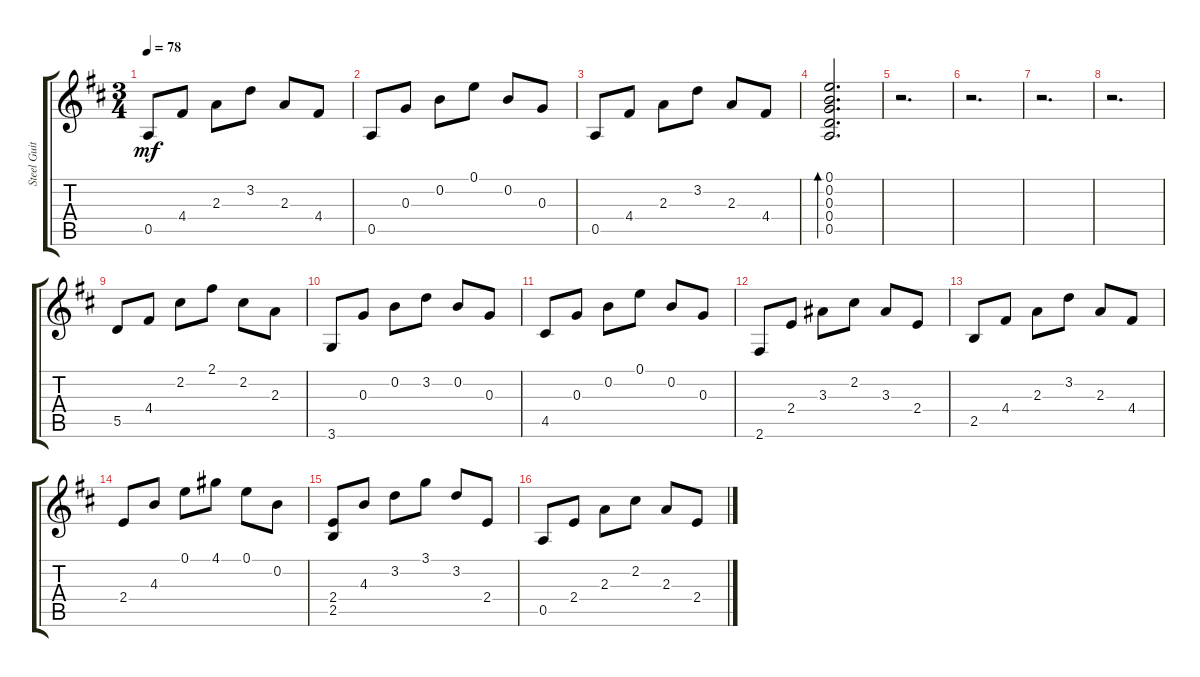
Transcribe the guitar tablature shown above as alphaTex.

\track ("Steel Guitar" "Steel Guit") {instrument acousticguitarsteel}
\staff {score tabs}
\tuning (E4 B3 G3 D3 A2 E2) {hide}
\ts (3 4)
\tempo 78
\clef g2
\ks d
0.5.8{dy mf} 4.4.8 2.3.8 3.2.8 2.3.8 4.4.8 |
0.5.8 0.3.8 0.2.8 0.1.8 0.2.8 0.3.8 |
0.5.8 4.4.8 2.3.8 3.2.8 2.3.8 4.4.8 |
(0.1 0.2 0.3 0.4 0.5).2{d bd 240} |
r.2{d} |
r.2{d} |
r.2{d} |
r.2{d} |
5.5.8 4.4.8 2.2.8 2.1.8 2.2.8 2.3.8 |
3.6.8 0.3.8 0.2.8 3.2.8 0.2.8 0.3.8 |
4.5.8 0.3.8 0.2.8 0.1.8 0.2.8 0.3.8 |
2.6.8 2.4.8 3.3.8 2.2.8 3.3.8 2.4.8 |
2.5.8 4.4.8 2.3.8 3.2.8 2.3.8 4.4.8 |
2.4.8 4.3.8 0.1.8 4.1.8 0.1.8 0.2.8 |
(2.4 2.5).8 4.3.8 3.2.8 3.1.8 3.2.8 2.4.8 |
0.5.8 2.4.8 2.3.8 2.2.8 2.3.8 2.4.8
